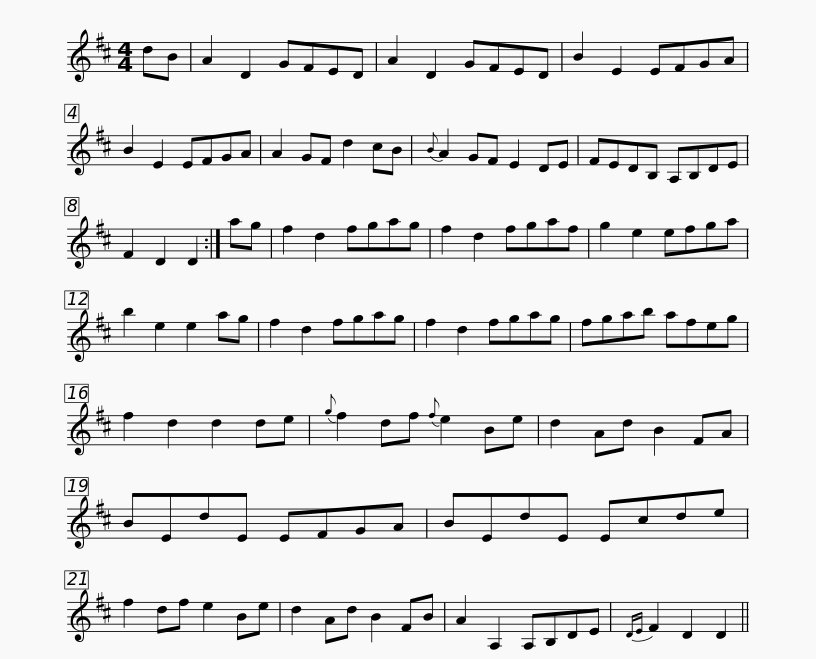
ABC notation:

X:1
L:1/8
M:4/4
I:linebreak $
K:D
V:1 treble
V:1
 dB | A2 D2 GFED | A2 D2 GFED | B2 E2 EFGA | B2 E2 EFGA | %5
 A2 GF d2 cB |{B} A2 GF E2 DE |$ FEDB, A,B,DE | F2 D2 D2 :| ag | %10
 f2 d2 fgag | f2 d2 fgaf | g2 e2 efga | b2 e2 e2 ag |$ f2 d2 fgag | %15
 f2 d2 fgag | fgab afeg | f2 d2 d2 de |{g} f2 df{f} e2 Be | d2 Ad B2 FA |$ %20
 BEdE EFGA | BEdE Ecde | f2 df e2 Be | d2 Ad B2 FB | A2 A,2 A,B,DE | %25
{DE} F2 D2 D2 || %26
